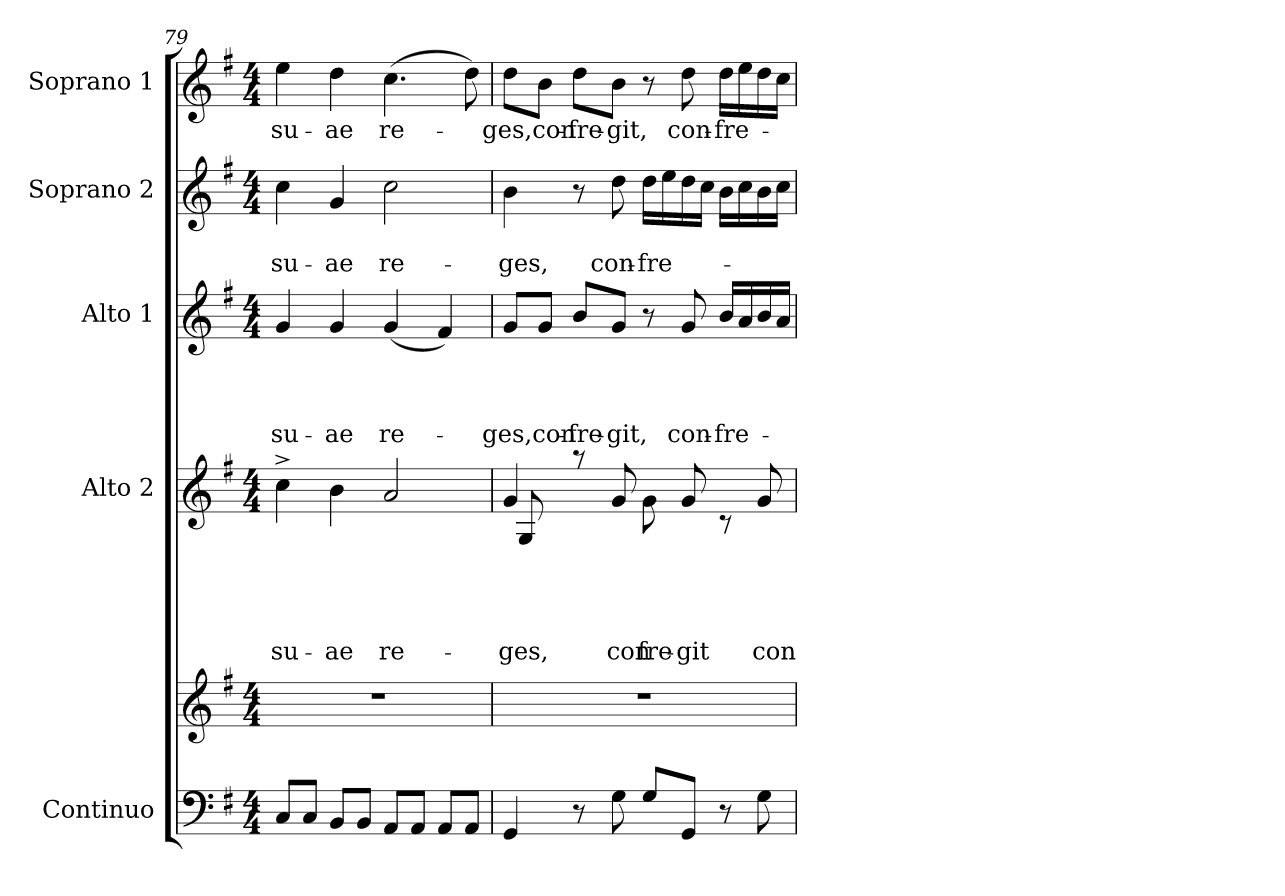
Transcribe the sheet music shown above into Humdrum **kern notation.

**kern	**kern	**kern	**text	**text	**text	**text	**text	**kern	**text	**text	**text	**text	**kern	**text	**text	**kern	**text
*part5	*part5	*part4	*part4	*part4	*part4	*part4	*part4	*part3	*part3	*part3	*part3	*part3	*part2	*part2	*part2	*part1	*part1
*staff6	*staff5	*staff4	*staff4	*staff4	*staff4	*staff4	*staff4	*staff3	*staff3	*staff3	*staff3	*staff3	*staff2	*staff2	*staff2	*staff1	*staff1
*I"Continuo	*	*I"Alto 2	*	*	*	*	*	*I"Alto 1	*	*	*	*	*I"Soprano 2	*	*	*I"Soprano 1	*
*	*	*I'A. 2	*	*	*	*	*	*I'A. 1	*	*	*	*	*I'S. 2	*	*	*I'S. 1	*
*clefF4	*clefG2	*clefG2	*	*	*	*	*	*clefG2	*	*	*	*	*clefG2	*	*	*clefG2	*
*k[f#]	*k[f#]	*k[f#]	*	*	*	*	*	*k[f#]	*	*	*	*	*k[f#]	*	*	*k[f#]	*
*G:	*G:	*G:	*	*	*	*	*	*G:	*	*	*	*	*G:	*	*	*G:	*
*M4/4	*M4/4	*M4/4	*	*	*	*	*	*M4/4	*	*	*	*	*M4/4	*	*	*M4/4	*
=79	=79	=79	=79	=79	=79	=79	=79	=79	=79	=79	=79	=79	=79	=79	=79	=79	=79
!	!	!	!	!	!	!	!LO:LY:b	!	!	!	!	!LO:LY:b	!	!	!LO:LY:b	!	!LO:LY:b
8C/L	1r	4cc^>\	.	.	.	.	su-	4g/	.	.	.	su-	4cc\	.	su-	4ee\	su-
8C/J	.	.	.	.	.	.	.	.	.	.	.	.	.	.	.	.	.
!	!	!	!	!	!	!	!LO:LY:b	!	!	!	!	!LO:LY:b	!	!	!LO:LY:b	!	!LO:LY:b
8BB/L	.	4b\	.	.	.	.	-ae	4g/	.	.	.	-ae	4g/	.	-ae	4dd\	-ae
8BB/J	.	.	.	.	.	.	.	.	.	.	.	.	.	.	.	.	.
!	!	!	!	!	!	!	!LO:LY:b	!	!	!	!	!LO:LY:b	!	!	!LO:LY:b	!	!LO:LY:b
8AA/L	.	2a/	.	.	.	.	re-	(<4g/	.	.	.	re-	2cc\	.	re-	(>4.cc\	re-
8AA/J	.	.	.	.	.	.	.	.	.	.	.	.	.	.	.	.	.
8AA/L	.	.	.	.	.	.	.	4f#/)	.	.	.	.	.	.	.	.	.
8AA/J	.	.	.	.	.	.	.	.	.	.	.	.	.	.	.	8dd\)	.
!!LO:PB:g=z
=80	=80	=80	=80	=80	=80	=80	=80	=80	=80	=80	=80	=80	=80	=80	=80	=80	=80
!	!	!	!	!	!	!	!LO:LY:b	!	!	!	!	!LO:LY:b	!	!	!LO:LY:b	!	!LO:LY:b
*	*	*^	*	*	*	*	*	*	*	*	*	*	*	*	*	*	*
4GG/	1r	4g/	8G/	.	.	.	.	-ges,	8g/L	.	.	.	-ges,con-	4b\	.	-ges,	8dd\L	-ges,con-
.	.	.	4.ryy	.	.	.	.	.	8g/J	.	.	.	.	.	.	.	8b\J	.
!	!	!	!	!	!	!	!	!	!	!	!	!	!LO:LY:b	!	!	!	!	!LO:LY:b
8r	.	8raa	.	.	.	.	.	.	8b/L	.	.	.	-fre-	8r	.	.	8dd\L	-fre-
!	!	!	!	!	!	!	!	!LO:LY:b	!	!	!	!	!LO:LY:b	!	!	!LO:LY:b	!	!LO:LY:b
8G\	.	8g/	.	.	.	.	.	con-	8g/J	.	.	.	-git,	8dd\	.	con-	8b\J	-git,
!	!	!	!	!	!	!	!	!LO:LY:b	!	!	!	!	!	!	!	!LO:LY:b	!	!
8G/L	.	2ryy	8g\	.	.	.	.	-fre-	8r	.	.	.	.	16dd\LL	.	-fre-	8r	.
.	.	.	.	.	.	.	.	.	.	.	.	.	.	16ee\	.	.	.	.
!	!	!	!	!	!	!	!	!LO:LY:b	!	!	!	!	!LO:LY:b	!	!	!	!	!LO:LY:b
8GG/J	.	.	8g/	.	.	.	.	-git	8g/	.	.	.	con-	16dd\	.	.	8dd\	con-
.	.	.	.	.	.	.	.	.	.	.	.	.	.	16cc\JJ	.	.	.	.
!	!	!	!	!	!	!	!	!	!	!	!	!	!LO:LY:b	!	!	!	!	!LO:LY:b
8r	.	.	8rc	.	.	.	.	.	16b/LL	.	.	.	-fre-	16b\LL	.	.	16dd\LL	-fre-
.	.	.	.	.	.	.	.	.	16a/	.	.	.	.	16cc\	.	.	16ee\	.
!	!	!	!	!	!	!	!	!LO:LY:b	!	!	!	!	!	!	!	!	!	!
8G\	.	.	8g/	.	.	.	.	con-	16b/	.	.	.	.	16b\	.	.	16dd\	.
.	.	.	.	.	.	.	.	.	16a/JJ	.	.	.	.	16cc\JJ	.	.	16cc\JJ	.
*	*	*v	*v	*	*	*	*	*	*	*	*	*	*	*	*	*	*	*
=	=	=	=	=	=	=	=	=	=	=	=	=	=	=	=	=	=
*-	*-	*-	*-	*-	*-	*-	*-	*-	*-	*-	*-	*-	*-	*-	*-	*-	*-
